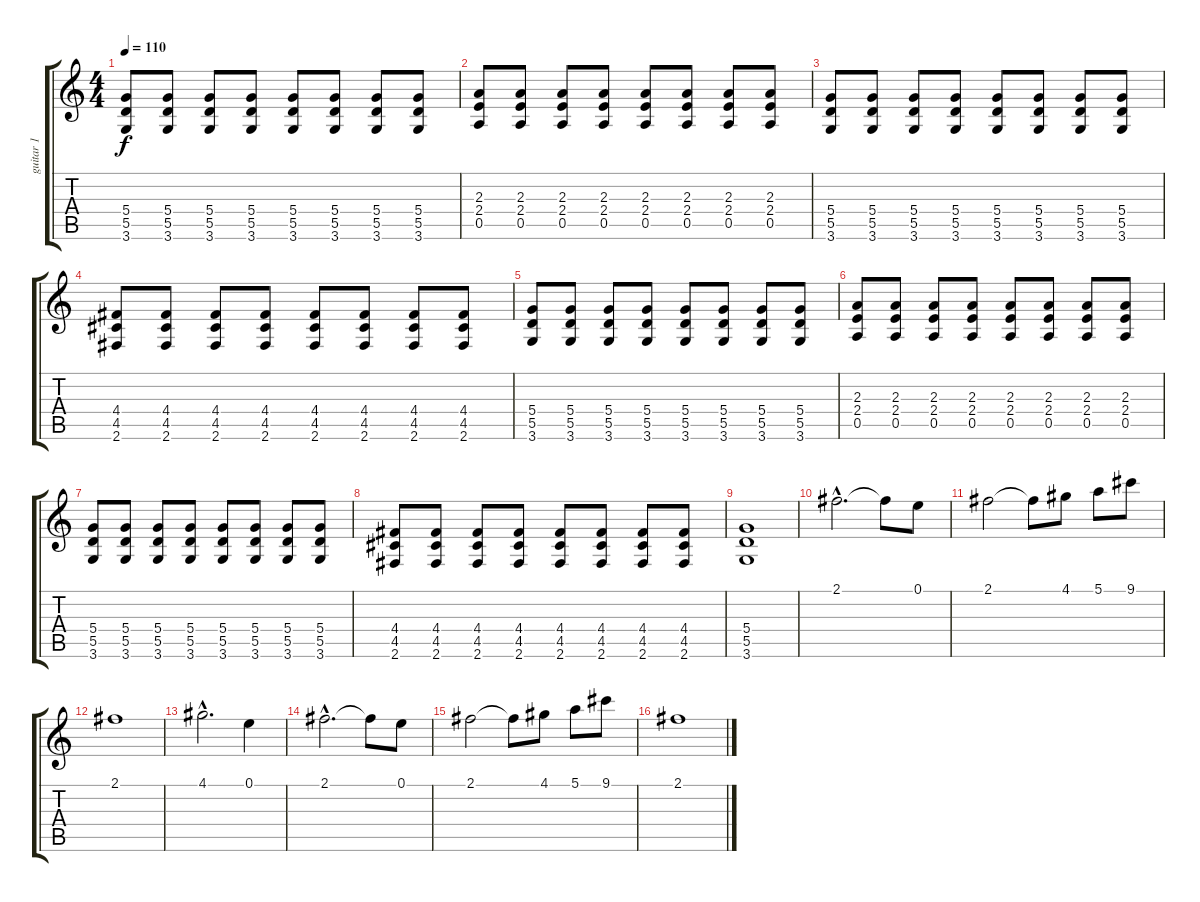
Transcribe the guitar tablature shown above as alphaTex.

\track ("guitar 1" "guitar 1") {instrument distortionguitar}
\staff {score tabs}
\tuning (E4 B3 G3 D3 A2 E2) {hide}
\ts (4 4)
\tempo 110
\clef g2
\ks c
(5.4 5.5 3.6).8{dy f} (5.4 5.5 3.6).8 (5.4 5.5 3.6).8 (5.4 5.5 3.6).8 (5.4 5.5 3.6).8 (5.4 5.5 3.6).8 (5.4 5.5 3.6).8 (5.4 5.5 3.6).8 |
(2.3 2.4 0.5).8 (2.3 2.4 0.5).8 (2.3 2.4 0.5).8 (2.3 2.4 0.5).8 (2.3 2.4 0.5).8 (2.3 2.4 0.5).8 (2.3 2.4 0.5).8 (2.3 2.4 0.5).8 |
(5.4 5.5 3.6).8 (5.4 5.5 3.6).8 (5.4 5.5 3.6).8 (5.4 5.5 3.6).8 (5.4 5.5 3.6).8 (5.4 5.5 3.6).8 (5.4 5.5 3.6).8 (5.4 5.5 3.6).8 |
(4.4 4.5 2.6).8 (4.4 4.5 2.6).8 (4.4 4.5 2.6).8 (4.4 4.5 2.6).8 (4.4 4.5 2.6).8 (4.4 4.5 2.6).8 (4.4 4.5 2.6).8 (4.4 4.5 2.6).8 |
(5.4 5.5 3.6).8 (5.4 5.5 3.6).8 (5.4 5.5 3.6).8 (5.4 5.5 3.6).8 (5.4 5.5 3.6).8 (5.4 5.5 3.6).8 (5.4 5.5 3.6).8 (5.4 5.5 3.6).8 |
(2.3 2.4 0.5).8 (2.3 2.4 0.5).8 (2.3 2.4 0.5).8 (2.3 2.4 0.5).8 (2.3 2.4 0.5).8 (2.3 2.4 0.5).8 (2.3 2.4 0.5).8 (2.3 2.4 0.5).8 |
(5.4 5.5 3.6).8 (5.4 5.5 3.6).8 (5.4 5.5 3.6).8 (5.4 5.5 3.6).8 (5.4 5.5 3.6).8 (5.4 5.5 3.6).8 (5.4 5.5 3.6).8 (5.4 5.5 3.6).8 |
(4.4 4.5 2.6).8 (4.4 4.5 2.6).8 (4.4 4.5 2.6).8 (4.4 4.5 2.6).8 (4.4 4.5 2.6).8 (4.4 4.5 2.6).8 (4.4 4.5 2.6).8 (4.4 4.5 2.6).8 |
(5.4 5.5 3.6).1 |
2.1{hac}.2{d} 2.1{t}.8 0.1.8 |
2.1.2 2.1{t}.8 4.1.8 5.1.8 9.1.8 |
2.1.1 |
4.1{hac}.2{d} 0.1.4 |
2.1{hac}.2{d} 2.1{t}.8 0.1.8 |
2.1.2 2.1{t}.8 4.1.8 5.1.8 9.1.8 |
2.1.1
